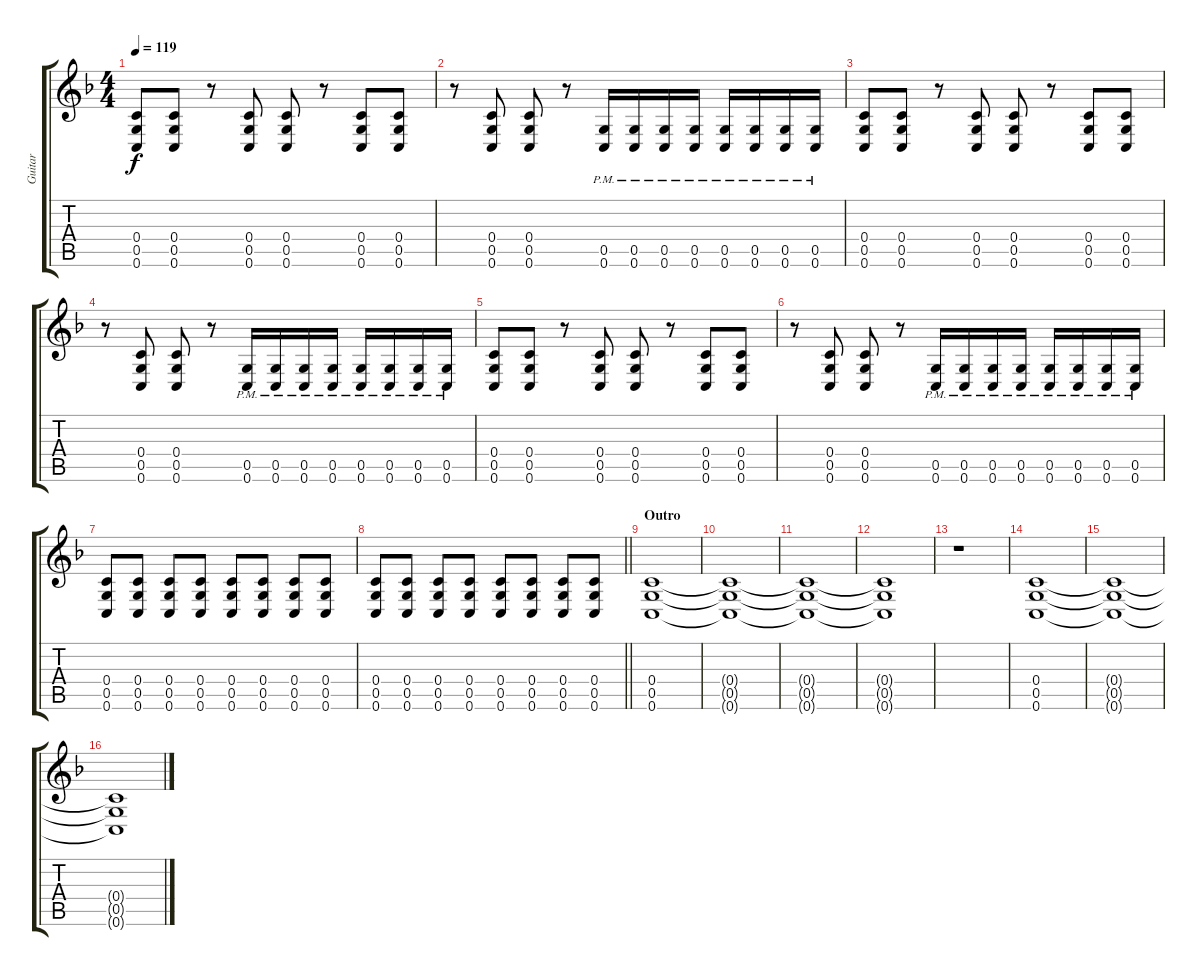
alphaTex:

\track ("Guitar" "Guitar") {instrument distortionguitar}
\staff {score tabs}
\tuning (D4 A3 F3 C3 G2 C2) {hide}
\ts (4 4)
\tempo 119
\clef g2
\ks dminor
(0.4 0.5 0.6).8{dy f} (0.4 0.5 0.6).8 r.8 (0.4 0.5 0.6).8 (0.4 0.5 0.6).8 r.8 (0.4 0.5 0.6).8 (0.4 0.5 0.6).8 |
r.8 (0.4 0.5 0.6).8 (0.4 0.5 0.6).8 r.8 (0.5{pm} 0.6{pm}).16 (0.5{pm} 0.6{pm}).16 (0.5{pm} 0.6{pm}).16 (0.5{pm} 0.6{pm}).16 (0.5{pm} 0.6{pm}).16 (0.5{pm} 0.6{pm}).16 (0.5{pm} 0.6{pm}).16 (0.5{pm} 0.6{pm}).16 |
(0.4 0.5 0.6).8 (0.4 0.5 0.6).8 r.8 (0.4 0.5 0.6).8 (0.4 0.5 0.6).8 r.8 (0.4 0.5 0.6).8 (0.4 0.5 0.6).8 |
r.8 (0.4 0.5 0.6).8 (0.4 0.5 0.6).8 r.8 (0.5{pm} 0.6{pm}).16 (0.5{pm} 0.6{pm}).16 (0.5{pm} 0.6{pm}).16 (0.5{pm} 0.6{pm}).16 (0.5{pm} 0.6{pm}).16 (0.5{pm} 0.6{pm}).16 (0.5{pm} 0.6{pm}).16 (0.5{pm} 0.6{pm}).16 |
(0.4 0.5 0.6).8 (0.4 0.5 0.6).8 r.8 (0.4 0.5 0.6).8 (0.4 0.5 0.6).8 r.8 (0.4 0.5 0.6).8 (0.4 0.5 0.6).8 |
r.8 (0.4 0.5 0.6).8 (0.4 0.5 0.6).8 r.8 (0.5{pm} 0.6{pm}).16 (0.5{pm} 0.6{pm}).16 (0.5{pm} 0.6{pm}).16 (0.5{pm} 0.6{pm}).16 (0.5{pm} 0.6{pm}).16 (0.5{pm} 0.6{pm}).16 (0.5{pm} 0.6{pm}).16 (0.5{pm} 0.6{pm}).16 |
(0.4 0.5 0.6).8 (0.4 0.5 0.6).8 (0.4 0.5 0.6).8 (0.4 0.5 0.6).8 (0.4 0.5 0.6).8 (0.4 0.5 0.6).8 (0.4 0.5 0.6).8 (0.4 0.5 0.6).8 |
\barLineRight lightlight
(0.4 0.5 0.6).8 (0.4 0.5 0.6).8 (0.4 0.5 0.6).8 (0.4 0.5 0.6).8 (0.4 0.5 0.6).8 (0.4 0.5 0.6).8 (0.4 0.5 0.6).8 (0.4 0.5 0.6).8 |
\section ("" "Outro")
(0.4 0.5 0.6).1 |
(0.4{t} 0.5{t} 0.6{t}).1 |
(0.4{t} 0.5{t} 0.6{t}).1 |
(0.4{t} 0.5{t} 0.6{t}).1 |
r.1 |
(0.4 0.5 0.6).1 |
(0.4{t} 0.5{t} 0.6{t}).1 |
(0.4{t} 0.5{t} 0.6{t}).1
